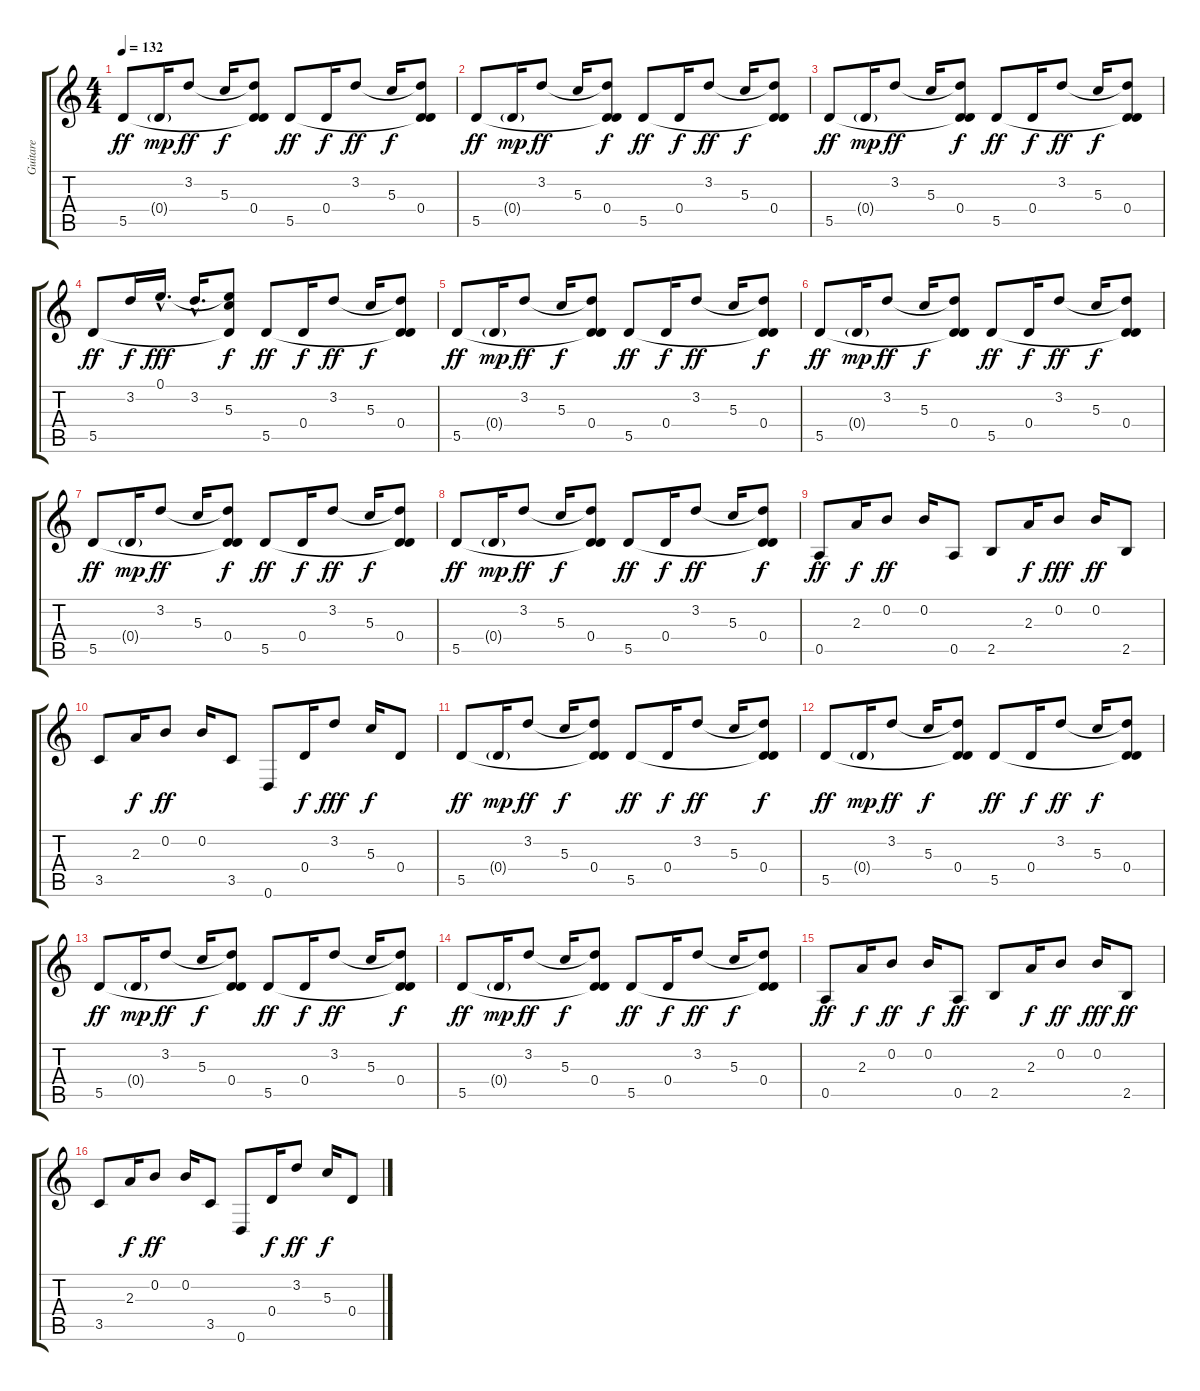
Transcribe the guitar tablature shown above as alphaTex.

\track ("Guitare" "Guitare") {instrument acousticguitarsteel}
\staff {score tabs}
\tuning (E4 B3 G3 D3 A2 D2) {hide}
\ts (4 4)
\tempo 132
\clef g2
\ks c
5.5.8{dy ff} 0.4{g}.16{dy mp} 3.2.8{dy ff} 5.3.16{dy f} (3.2{t} 0.4 5.5{t}).8 5.5.8{dy ff} 0.4.16{dy f} 3.2.8{dy ff} 5.3.16{dy f} (3.2{t} 0.4 5.5{t}).8 |
5.5.8{dy ff} 0.4{g}.16{dy mp} 3.2.8{dy ff} 5.3.16 (3.2{t} 0.4 5.5{t}).8{dy f} 5.5.8{dy ff} 0.4.16{dy f} 3.2.8{dy ff} 5.3.16{dy f} (3.2{t} 0.4 5.5{t}).8 |
5.5.8{dy ff} 0.4{g}.16{dy mp} 3.2.8{dy ff} 5.3.16 (3.2{t} 0.4 5.5{t}).8{dy f} 5.5.8{dy ff} 0.4.16{dy f} 3.2.8{dy ff} 5.3.16{dy f} (3.2{t} 0.4 5.5{t}).8 |
5.5.8{dy ff} 3.2.16{dy f} 0.1{hac}.16{d dy fff} 3.2{hac}.16{d} (0.1{t} 5.3 5.5{t}).8{dy f} 5.5.8{dy ff} 0.4.16{dy f} 3.2.8{dy ff} 5.3.16{dy f} (3.2{t} 0.4 5.5{t}).8 |
5.5.8{dy ff} 0.4{g}.16{dy mp} 3.2.8{dy ff} 5.3.16{dy f} (3.2{t} 0.4 5.5{t}).8 5.5.8{dy ff} 0.4.16{dy f} 3.2.8{dy ff} 5.3.16 (3.2{t} 0.4 5.5{t}).8{dy f} |
5.5.8{dy ff} 0.4{g}.16{dy mp} 3.2.8{dy ff} 5.3.16{dy f} (3.2{t} 0.4 5.5{t}).8 5.5.8{dy ff} 0.4.16{dy f} 3.2.8{dy ff} 5.3.16{dy f} (3.2{t} 0.4 5.5{t}).8 |
5.5.8{dy ff} 0.4{g}.16{dy mp} 3.2.8{dy ff} 5.3.16 (3.2{t} 0.4 5.5{t}).8{dy f} 5.5.8{dy ff} 0.4.16{dy f} 3.2.8{dy ff} 5.3.16{dy f} (3.2{t} 0.4 5.5{t}).8 |
5.5.8{dy ff} 0.4{g}.16{dy mp} 3.2.8{dy ff} 5.3.16{dy f} (3.2{t} 0.4 5.5{t}).8 5.5.8{dy ff} 0.4.16{dy f} 3.2.8{dy ff} 5.3.16 (3.2{t} 0.4 5.5{t}).8{dy f} |
0.5.8{dy ff} 2.3.16{dy f} 0.2.8{dy ff} 0.2.16 0.5.8 2.5.8 2.3.16{dy f} 0.2.8{dy fff} 0.2.16{dy ff} 2.5.8 |
3.5.8 2.3.16{dy f} 0.2.8{dy ff} 0.2.16 3.5.8 0.6.8 0.4.16{dy f} 3.2.8{dy fff} 5.3.16{dy f} 0.4.8 |
5.5.8{dy ff} 0.4{g}.16{dy mp} 3.2.8{dy ff} 5.3.16{dy f} (3.2{t} 0.4 5.5{t}).8 5.5.8{dy ff} 0.4.16{dy f} 3.2.8{dy ff} 5.3.16 (3.2{t} 0.4 5.5{t}).8{dy f} |
5.5.8{dy ff} 0.4{g}.16{dy mp} 3.2.8{dy ff} 5.3.16{dy f} (3.2{t} 0.4 5.5{t}).8 5.5.8{dy ff} 0.4.16{dy f} 3.2.8{dy ff} 5.3.16{dy f} (3.2{t} 0.4 5.5{t}).8 |
5.5.8{dy ff} 0.4{g}.16{dy mp} 3.2.8{dy ff} 5.3.16{dy f} (3.2{t} 0.4 5.5{t}).8 5.5.8{dy ff} 0.4.16{dy f} 3.2.8{dy ff} 5.3.16 (3.2{t} 0.4 5.5{t}).8{dy f} |
5.5.8{dy ff} 0.4{g}.16{dy mp} 3.2.8{dy ff} 5.3.16{dy f} (3.2{t} 0.4 5.5{t}).8 5.5.8{dy ff} 0.4.16{dy f} 3.2.8{dy ff} 5.3.16{dy f} (3.2{t} 0.4 5.5{t}).8 |
0.5.8{dy ff} 2.3.16{dy f} 0.2.8{dy ff} 0.2.16{dy f} 0.5.8{dy ff} 2.5.8 2.3.16{dy f} 0.2.8{dy ff} 0.2.16{dy fff} 2.5.8{dy ff} |
3.5.8 2.3.16{dy f} 0.2.8{dy ff} 0.2.16 3.5.8 0.6.8 0.4.16{dy f} 3.2.8{dy ff} 5.3.16{dy f} 0.4.8
